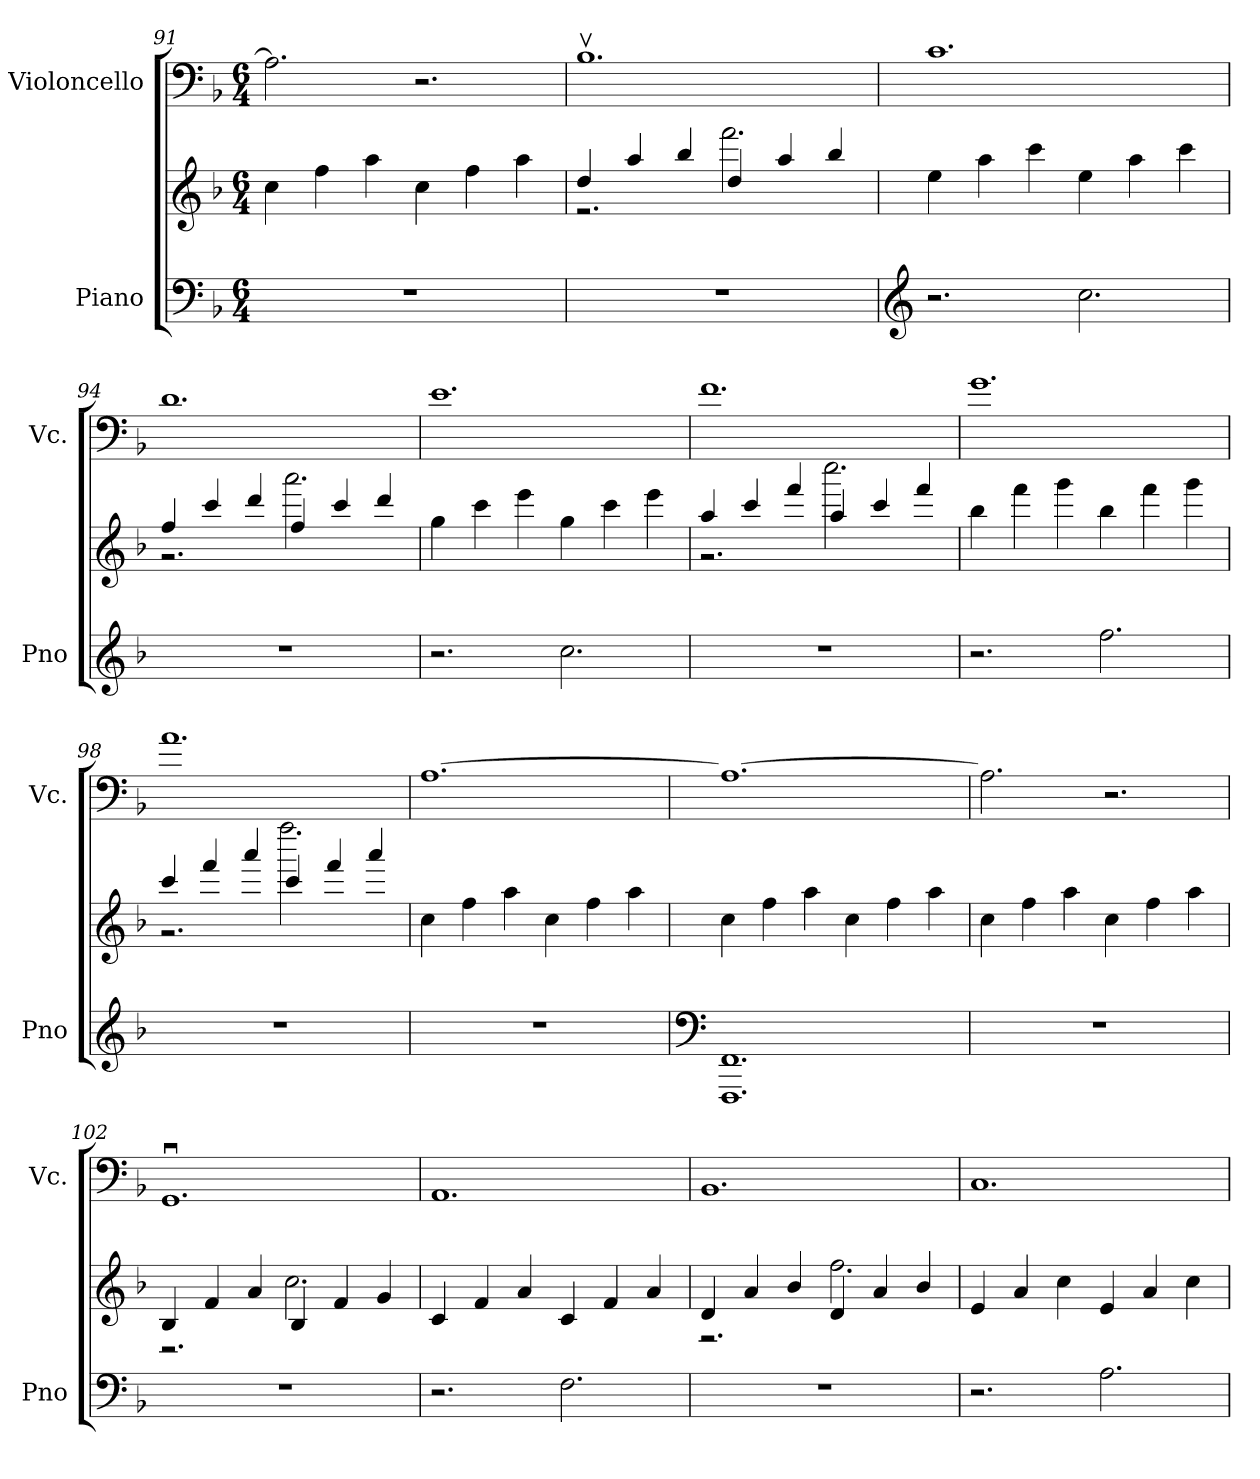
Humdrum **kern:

**kern	**kern	**kern
*part2	*part2	*part1
*staff3	*staff2	*staff1
*I"Piano	*	*I"Violoncello
*I'Pno	*	*I'Vc.
!!LO:PB:g=z
*clefF4	*clefG2	*clefF4
*k[b-]	*k[b-]	*k[b-]
*F:	*F:	*F:
*M6/4	*M6/4	*M6/4
=91	=91	=91
1.r	4cc\	2.A\]
.	4ff\	.
.	4aa\	.
.	4cc\	2.r
.	4ff\	.
.	4aa\	.
=92	=92	=92
*	*^	*
1.r	4dd/	2.r	1.B-v>
.	4aa/	.	.
.	4bb-/	.	.
.	4dd/	2.fff\	.
.	4aa/	.	.
.	4bb-/	.	.
*	*v	*v	*
=93	=93	=93
*clefG2	*	*
2.r	4ee\	1.c
.	4aa\	.
.	4ccc\	.
2.cc\	4ee\	.
.	4aa\	.
.	4ccc\	.
!!LO:LB:g=z
=94	=94	=94
*	*^	*
1.r	4ff/	2.r	1.d
.	4ccc/	.	.
.	4ddd/	.	.
.	4ff/	2.aaa\	.
.	4ccc/	.	.
.	4ddd/	.	.
*	*v	*v	*
=95	=95	=95
2.r	4gg\	1.e
.	4ccc\	.
.	4eee\	.
2.cc\	4gg\	.
.	4ccc\	.
.	4eee\	.
=96	=96	=96
*	*^	*
1.r	4aa/	2.r	1.f
.	4ccc/	.	.
.	4fff/	.	.
.	4aa/	2.cccc\	.
.	4ccc/	.	.
.	4fff/	.	.
*	*v	*v	*
!!LO:LB:g=z
=97	=97	=97
2.r	4bb-\	1.g
.	4fff\	.
.	4ggg\	.
2.ff\	4bb-\	.
.	4fff\	.
.	4ggg\	.
=98	=98	=98
*	*^	*
1.r	4ccc/	2.r	1.a
.	4fff/	.	.
.	4aaa/	.	.
.	4ccc/	2.ffff\	.
.	4fff/	.	.
.	4aaa/	.	.
*	*v	*v	*
=99	=99	=99
1.r	4cc\	[>1.A
.	4ff\	.
.	4aa\	.
.	4cc\	.
.	4ff\	.
.	4aa\	.
!!LO:PB:g=z
=100	=100	=100
*clefF4	*	*
1.FF 1.FFF	4cc\	1.A_>
.	4ff\	.
.	4aa\	.
.	4cc\	.
.	4ff\	.
.	4aa\	.
=101	=101	=101
1.r	4cc\	2.A\]
.	4ff\	.
.	4aa\	.
.	4cc\	2.r
.	4ff\	.
.	4aa\	.
=102	=102	=102
*	*^	*
1.r	4B-/	2.r	1.GGu>
.	4f/	.	.
.	4a/	.	.
.	4B-/	2.cc\	.
.	4f/	.	.
.	4g/	.	.
*	*v	*v	*
!!LO:LB:g=z
=103	=103	=103
2.r	4c/	1.AA
.	4f/	.
.	4a/	.
2.F\	4c/	.
.	4f/	.
.	4a/	.
=104	=104	=104
*	*^	*
1.r	4d/	2.r	1.BB-
.	4a/	.	.
.	4b-/	.	.
.	4d/	2.ff\	.
.	4a/	.	.
.	4b-/	.	.
*	*v	*v	*
=105	=105	=105
2.r	4e/	1.C
.	4a/	.
.	4cc\	.
2.A\	4e/	.
.	4a/	.
.	4cc\	.
=	=	=
*-	*-	*-
